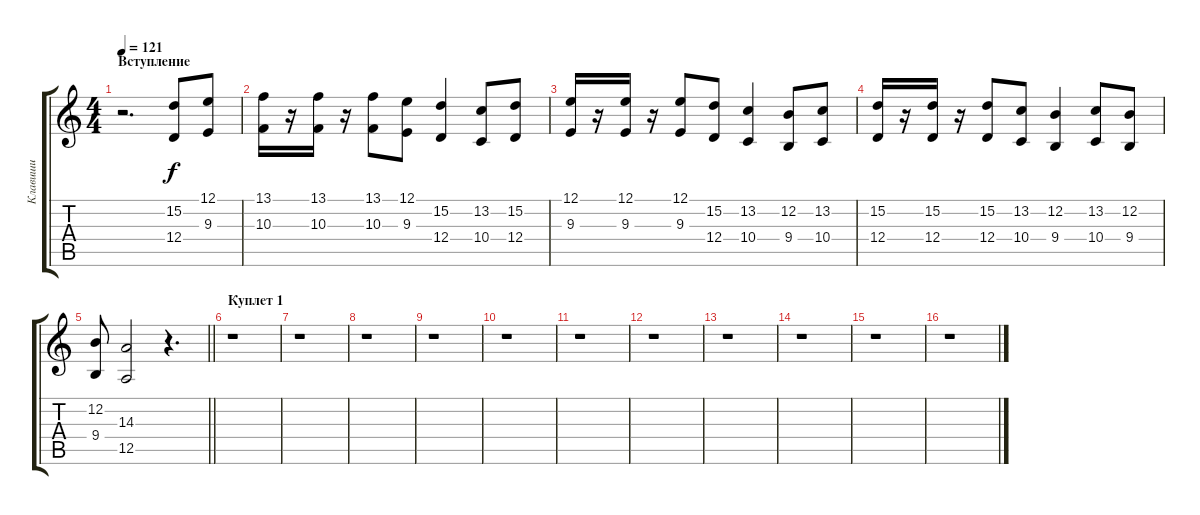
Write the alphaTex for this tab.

\track ("Клавиши" "Клавиши") {instrument accordion}
\staff {score tabs}
\tuning (E4 B3 G3 D3 A2 E2) {hide}
\ts (4 4)
\section ("" "Вступление")
\tempo 121
\clef g2
\ks c
r.2{d dy f instrument accordion} (15.2 12.4).8 (12.1 9.3).8 |
(13.1 10.3).16 r.16 (13.1 10.3).16 r.16 (13.1 10.3).8 (12.1 9.3).8 (15.2 12.4).4 (13.2 10.4).8 (15.2 12.4).8 |
(12.1 9.3).16 r.16 (12.1 9.3).16 r.16 (12.1 9.3).8 (15.2 12.4).8 (13.2 10.4).4 (12.2 9.4).8 (13.2 10.4).8 |
(15.2 12.4).16 r.16 (15.2 12.4).16 r.16 (15.2 12.4).8 (13.2 10.4).8 (12.2 9.4).4 (13.2 10.4).8 (12.2 9.4).8 |
\barLineRight lightlight
(12.2 9.4).8 (14.3 12.5).2 r.4{d} |
\section ("" "Куплет 1")
r.1 |
r.1 |
r.1 |
r.1 |
r.1 |
r.1 |
r.1 |
r.1 |
r.1 |
r.1 |
r.1
